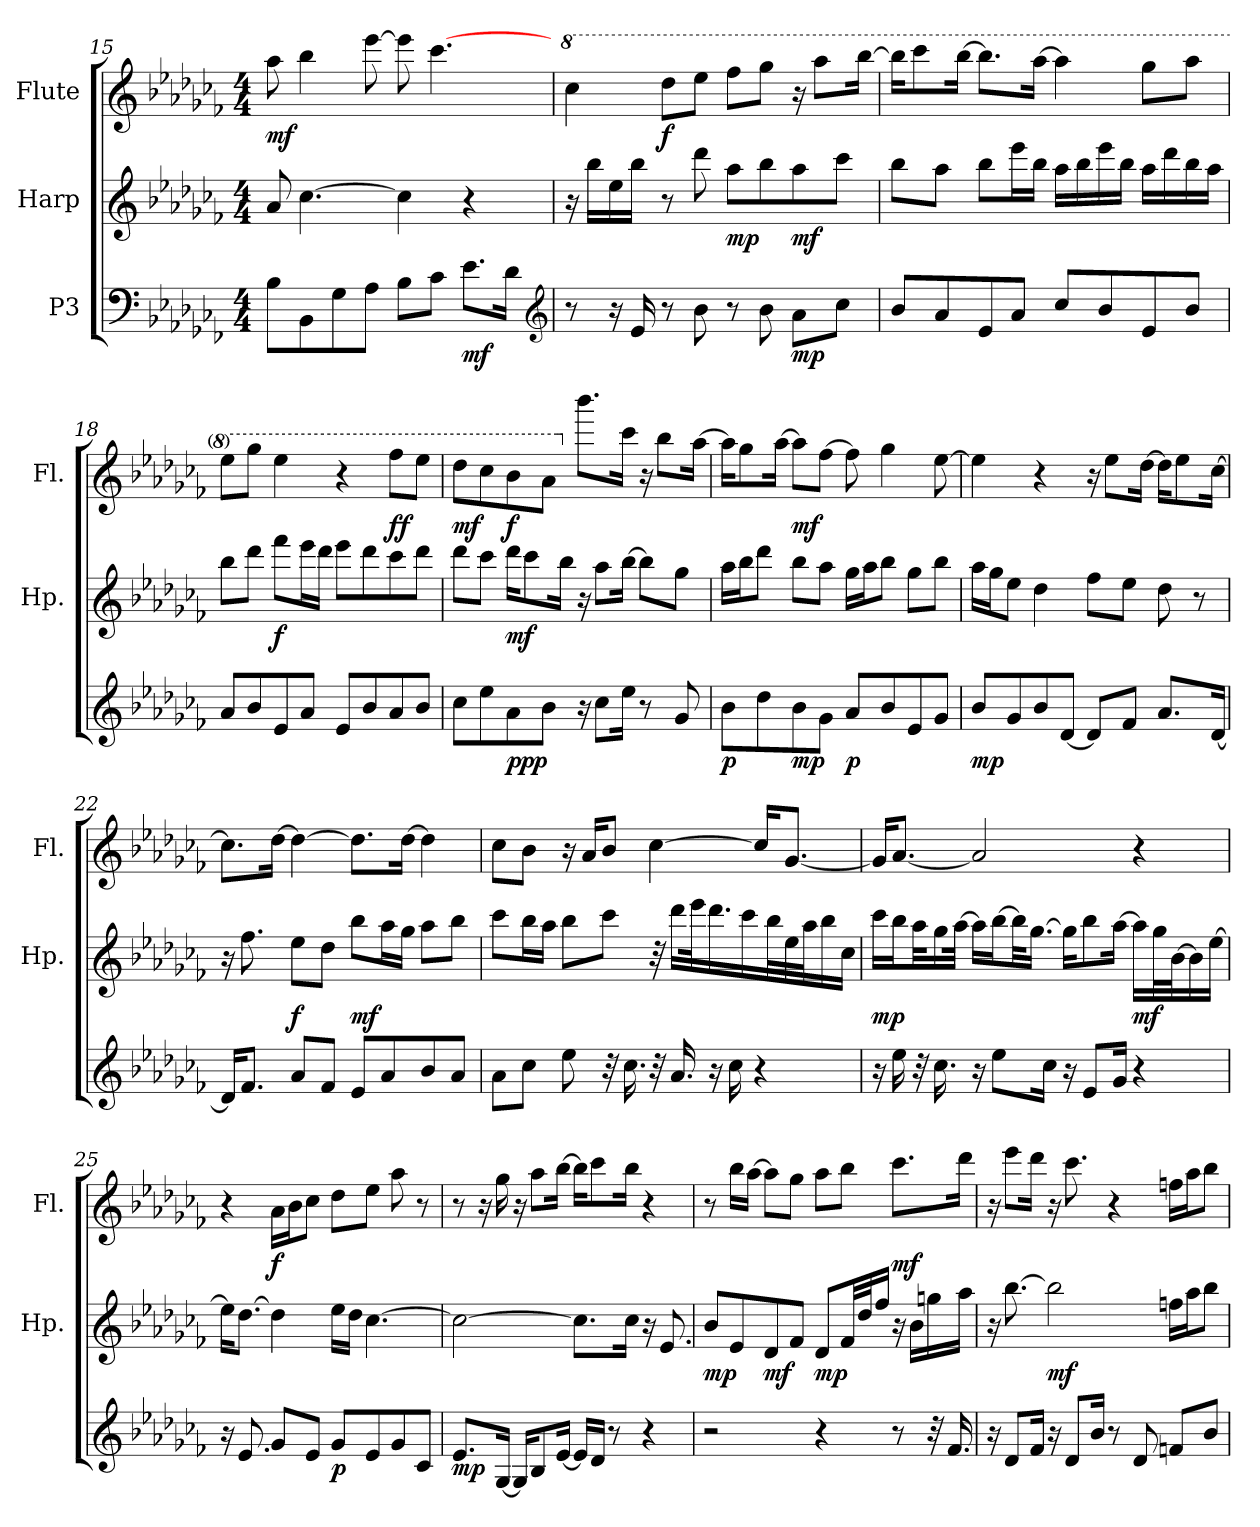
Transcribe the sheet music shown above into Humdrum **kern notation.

**kern	**dynam	**kern	**dynam	**kern	**dynam
*part3	*part3	*part2	*part2	*part1	*part1
*staff3	*staff3	*staff2	*staff2	*staff1	*staff1
*I"P3	*	*I"Harp	*	*I"Flute	*
*	*	*I'Hp.	*	*I'Fl.	*
*clefF4	*	*clefG2	*	*clefG2	*
*k[b-e-a-d-g-c-f-]	*	*k[b-e-a-d-g-c-f-]	*	*k[b-e-a-d-g-c-f-]	*
*C-:	*	*C-:	*	*C-:	*
*M4/4	*	*M4/4	*	*M4/4	*
=15	=15	=15	=15	=15	=15
8B-i\L	.	8a-i/	.	8aa-i\	mf
8BB-i\	.	[4.cc-i\	.	4bb-i\	.
8G-i\	.	.	.	.	.
8A-i\J	.	.	.	[8eee-i\	.
8B-i\L	.	4cc-i\]	.	8eee-i\]	.
8c-i\J	.	.	.	[4.ccc-i\	.
8.e-i\L	mf	4r	.	.	.
16d-i\Jk	.	.	.	.	.
*clefG2	*	*	*	*	*
!!LO:LB:g=z
=16	=16	=16	=16	=16	=16
*	*	*	*	*8va	*
8r	.	16r	.	4ccc-i\	.
.	.	16bb-i\LL	.	.	.
16r	.	16ee-i\	.	.	.
16e-i/	.	16bb-i\JJ	.	.	.
8r	.	8r	.	8ddd-i\L	f
8b-i\	.	8ddd-i\	.	8eee-i\J	.
8r	.	8aa-i\L	mp	8fff-i\L	.
8b-i\	.	8bb-i\	.	8ggg-i\J	.
8a-i\L	mp	8aa-i\	mf	16r	.
.	.	.	.	8aaa-i\L	.
8cc-i\J	.	8ccc-i\J	.	.	.
.	.	.	.	[16bbb-i\Jk	.
=17	=17	=17	=17	=17	=17
8b-i/L	.	8bb-i\L	.	16bbb-i\KL]	.
.	.	.	.	8cccc-i\	.
8a-i/	.	8aa-i\J	.	.	.
.	.	.	.	[16bbb-i\Jk	.
8e-i/	.	8bb-i\L	.	8.bbb-i\L]	.
8a-i/J	.	16eee-i\L	.	.	.
.	.	16bb-i\JJ	.	[16aaa-i\Jk	.
8cc-i/L	.	16aa-i\LL	.	4aaa-i\]	.
.	.	16bb-i\	.	.	.
8b-i/	.	16eee-i\	.	.	.
.	.	16bb-i\JJ	.	.	.
8e-i/	.	16aa-i\LL	.	8ggg-i\L	.
.	.	16ddd-i\	.	.	.
8b-i/J	.	16bb-i\	.	8aaa-i\J	.
.	.	16aa-i\JJ	.	.	.
=18	=18	=18	=18	=18	=18
8a-i/L	.	8bb-i\L	.	8eee-i\L	.
8b-i/	.	8ddd-i\J	.	8ggg-i\J	.
8e-i/	.	8fff-i\L	f	4eee-i\	.
8a-i/J	.	16eee-i\L	.	.	.
.	.	16ddd-i\JJ	.	.	.
8e-i/L	.	8eee-i\L	.	4r	.
8b-i/	.	8ddd-i\	.	.	.
8a-i/	.	8ccc-i\	.	8fff-i\L	ff
8b-i/J	.	8ddd-i\J	.	8eee-i\J	.
!!LO:LB:g=z
=19	=19	=19	=19	=19	=19
8cc-i\L	.	8ddd-i\L	.	8ddd-i\L	mf
8ee-i\	.	8ccc-i\J	.	8ccc-i\	.
8a-i\	ppp	16ddd-i\KL	mf	8bb-i\	f
.	.	8ccc-i\	.	.	.
8b-i\J	.	.	.	8aa-i\J	.
.	.	16bb-i\Jk	.	.	.
*	*	*	*	*X8va	*
16r	.	16r	.	8.bbb-i\L	.
8cc-i\L	.	8aa-i\L	.	.	.
16ee-i\Jk	.	[16bb-i\Jk	.	16ccc-i\Jk	.
8r	.	8bb-i\L]	.	16r	.
.	.	.	.	8bb-i\L	.
8g-i/	.	8gg-i\J	.	.	.
.	.	.	.	[16aa-i\Jk	.
=20	=20	=20	=20	=20	=20
8b-i\L	p	16aa-i\LL	.	16aa-i\KL]	.
.	.	16bb-i\J	.	8gg-i\	.
8dd-i\	.	8ddd-i\J	.	.	.
.	.	.	.	[16aa-i\Jk	.
8b-i\	mp	8bb-i\L	.	8aa-i\L]	mf
8g-i\J	.	8aa-i\J	.	[8ff-i\J	.
8a-i/L	p	16gg-i\LL	.	8ff-i\]	.
.	.	16aa-i\J	.	.	.
8b-i/	.	8bb-i\J	.	4gg-i\	.
8e-i/	.	8gg-i\L	.	.	.
8g-i/J	.	8bb-i\J	.	[8ee-i\	.
=21	=21	=21	=21	=21	=21
8b-i/L	mp	16aa-i\LL	.	4ee-i\]	.
.	.	16gg-i\J	.	.	.
8g-i/	.	8ee-i\J	.	.	.
8b-i/	.	4dd-i\	.	4r	.
[8d-i/J	.	.	.	.	.
8d-i/L]	.	8ff-i\L	.	16r	.
.	.	.	.	8ee-i\L	.
8f-i/J	.	8ee-i\J	.	.	.
.	.	.	.	[16dd-i\Jk	.
8.a-i/L	.	8dd-i\	.	16dd-i\KL]	.
.	.	.	.	8ee-i\	.
.	.	8r	.	.	.
[16d-i/Jk	.	.	.	[16cc-i\Jk	.
!!LO:PB:g=z
=22	=22	=22	=22	=22	=22
16d-i/KL]	.	16r	.	8.cc-i\L]	.
8.f-i/J	.	8.ff-i\	.	.	.
.	.	.	.	[16dd-i\Jk	.
8a-i/L	.	8ee-i\L	f	4dd-i\_	.
8f-i/J	.	8dd-i\J	.	.	.
8e-i/L	.	8bb-i\L	mf	8.dd-i\L]	.
8a-i/	.	16aa-i\L	.	.	.
.	.	16gg-i\JJ	.	[16dd-i\Jk	.
8b-i/	.	8aa-i\L	.	4dd-i\]	.
8a-i/J	.	8bb-i\J	.	.	.
=23	=23	=23	=23	=23	=23
8a-i\L	.	8ccc-i\L	.	8cc-i\L	.
8cc-i\J	.	16bb-i\L	.	8b-i\J	.
.	.	16aa-i\JJ	.	.	.
8ee-i\	.	8bb-i\L	.	16r	.
.	.	.	.	16a-i/KL	.
32r	.	8ccc-i\J	.	8b-i/J	.
16.cc-i\	.	.	.	.	.
32r	.	32r	.	[4cc-i\	.
16.a-i/	.	16ddd-i\LL	.	.	.
.	.	32eee-i\k	.	.	.
16r	.	16.ddd-i\	.	.	.
16cc-i\	.	.	.	.	.
.	.	16ccc-i\	.	.	.
4r	.	.	.	16cc-i/KL]	.
.	.	32bb-i\L	.	.	.
.	.	32ee-i\	.	[8.g-i/J	.
.	.	32aa-i\J	.	.	.
.	.	16bb-i\	.	.	.
.	.	16cc-i\JJ	.	.	.
!!LO:LB:g=z
=24	=24	=24	=24	=24	=24
16r	.	16ccc-i\LL	mp	16g-i/KL]	.
16ee-i\	.	16bb-i\J	.	[8.a-i/J	.
32r	.	32aa-i\KL	.	.	.
16.cc-i\	.	16gg-i\	.	.	.
.	.	[32aa-i\JJk	.	.	.
16r	.	16aa-i\LL]	.	2a-i/]	.
8ee-i\L	.	[16bb-i\J	.	.	.
.	.	32bb-i\KL]	.	.	.
.	.	[16.gg-i\JJ	.	.	.
16cc-i\Jk	.	.	.	.	.
16r	.	16gg-i\KL]	.	.	.
8e-i/L	.	8bb-i\	.	.	.
16g-i/Jk	.	[16aa-i\Jk	.	.	.
4r	.	16aa-i\LL]	mf	4r	.
.	.	32gg-i\L	.	.	.
.	.	[32b-i\J	.	.	.
.	.	16b-i\]	.	.	.
.	.	[16ee-i\JJ	.	.	.
=25	=25	=25	=25	=25	=25
16r	.	16ee-i\KL]	.	4r	.
8.e-i/	.	[8.dd-i\J	.	.	.
8g-i/L	.	4dd-i\]	.	16a-i\LL	f
.	.	.	.	16b-i\J	.
8e-i/J	.	.	.	8cc-i\J	.
8g-i/L	p	16ee-i\LL	.	8dd-i\L	.
.	.	16dd-i\JJ	.	.	.
8e-i/	.	[4.cc-i\	.	8ee-i\J	.
8g-i/	.	.	.	8aa-i\	.
8c-i/J	.	.	.	8r	.
!!LO:LB:g=z
=26	=26	=26	=26	=26	=26
8.e-i/L	mp	2cc-i\_	.	8r	.
.	.	.	.	16r	.
[16G-i/Jk	.	.	.	16gg-i\	.
16G-i/KL]	.	.	.	16r	.
8B-i/	.	.	.	8aa-i\L	.
[16e-i/Jk	.	.	.	[16bb-i\Jk	.
16e-i/LL]	.	8.cc-i\L]	.	16bb-i\KL]	.
16d-i/JJ	.	.	.	8ccc-i\	.
8r	.	.	.	.	.
.	.	16cc-i\Jk	.	16bb-i\Jk	.
4r	.	16r	.	4r	.
.	.	8.e-i/	.	.	.
=27	=27	=27	=27	=27	=27
2r	.	8b-i/L	mp	8r	.
.	.	8e-i/	.	16bb-i\LL	.
.	.	.	.	[16aa-i\JJ	.
.	.	8d-i/	mf	8aa-i\L]	.
.	.	8f-i/J	.	8gg-i\J	.
4r	.	8d-i/L	mp	8aa-i\L	.
.	.	32f-i/LL	.	8bb-i\J	.
.	.	32dd-i/J	.	.	.
.	.	16ff-i/JJ	.	.	.
8r	.	16r	.	8.ccc-i\L	mf
.	.	16b-i\LL	.	.	.
32r	.	16ggni\	.	.	.
16.f-i/	.	.	.	.	.
.	.	16aa-i\JJ	.	16ddd-i\Jk	.
=28	=28	=28	=28	=28	=28
16r	.	16r	.	16r	.
8d-i/L	.	[8.bb-i\	.	8eee-i\L	.
16f-i/Jk	.	.	.	16ddd-i\Jk	.
16r	.	2bb-i\]	mf	16r	.
8d-i/L	.	.	.	8.ccc-i\	.
16b-i/Jk	.	.	.	.	.
8r	.	.	.	4r	.
8d-i/	.	.	.	.	.
8fni/L	.	16ffni\LL	.	16ffni\LL	.
.	.	16aa-i\J	.	16aa-i\J	.
8b-i/J	.	8bb-i\J	.	8bb-i\J	.
=	=	=	=	=	=
*-	*-	*-	*-	*-	*-
